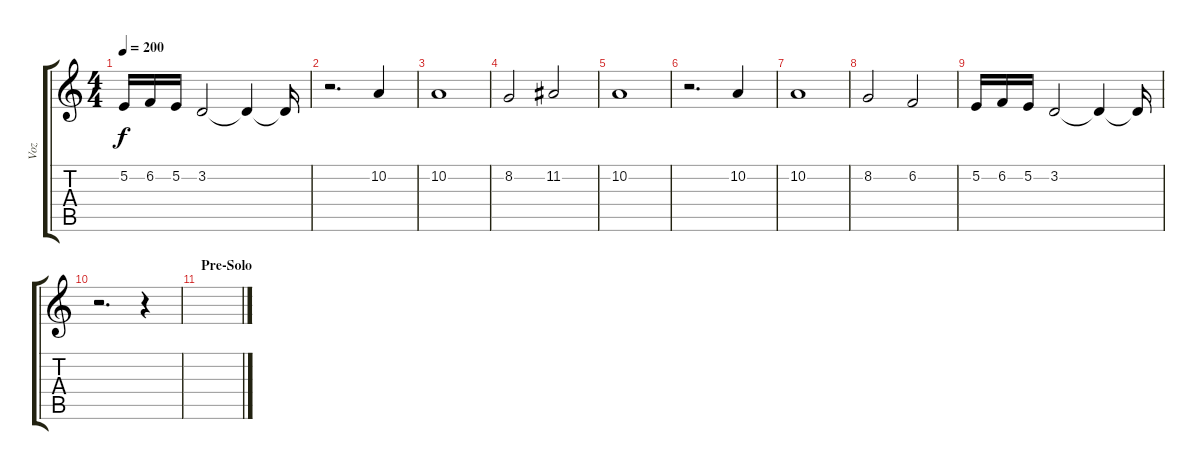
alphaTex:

\track ("Voz" "Voz") {instrument choiraahs}
\staff {score tabs}
\tuning (E4 B3 G3 D3 A2 E2) {hide}
\ts (4 4)
\tempo 200
\clef g2
\ks c
5.2.16{dy f} 6.2.16 5.2.16 3.2.2 3.2{t}.4 3.2{t}.16 |
r.2{d} 10.2.4 |
10.2.1 |
8.2.2 11.2.2 |
10.2.1 |
r.2{d} 10.2.4 |
10.2.1 |
8.2.2 6.2.2 |
5.2.16 6.2.16 5.2.16 3.2.2 3.2{t}.4 3.2{t}.16 |
r.2{d} r.4 |
\section ("" "Pre-Solo")
